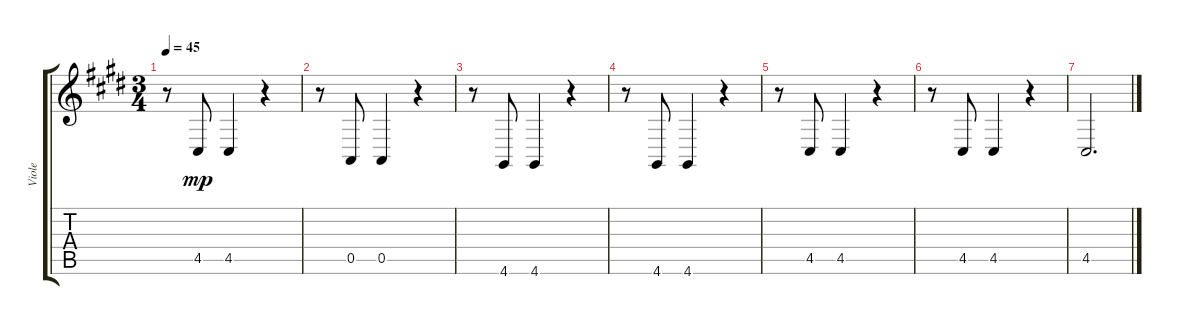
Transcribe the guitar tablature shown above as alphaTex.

\track ("Viole" "Viole") {instrument viola}
\staff {score tabs}
\tuning (E4 B3 G3 D3 A2 E2) {hide}
\ts (3 4)
\tempo 45
\clef g2
\ks c#minor
r.8{dy mp} 4.5.8 4.5.4 r.4 |
\ks e
r.8 0.5.8 0.5.4 r.4 |
\ks c#minor
r.8 4.6.8 4.6.4 r.4 |
r.8 4.6.8 4.6.4 r.4 |
\ks e
r.8 4.5.8 4.5.4 r.4 |
\ks c#minor
r.8 4.5.8 4.5.4 r.4 |
4.5.2{d}
